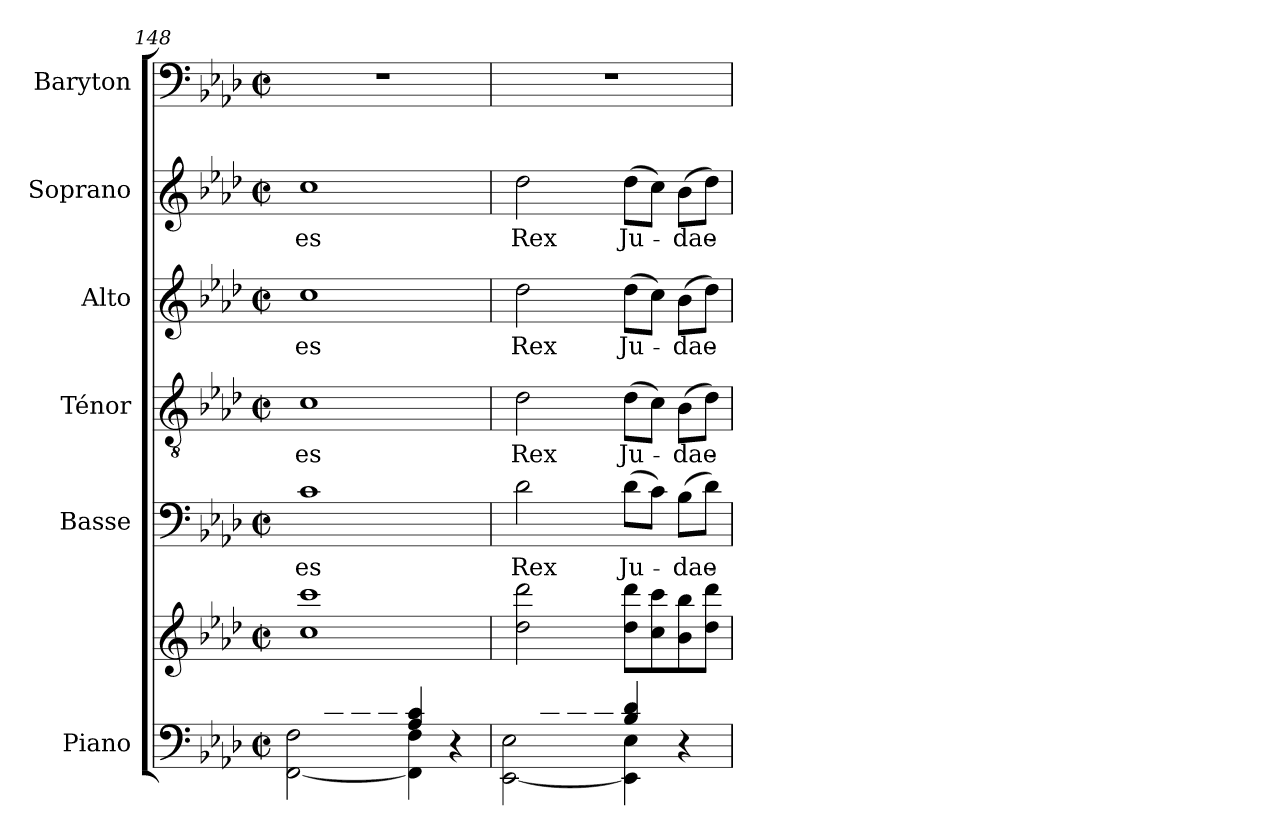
**kern	**kern	**kern	**text	**kern	**text	**kern	**text	**kern	**text	**kern
*part6	*part6	*part5	*part5	*part4	*part4	*part3	*part3	*part2	*part2	*part1
*staff7	*staff6	*staff5	*staff5	*staff4	*staff4	*staff3	*staff3	*staff2	*staff2	*staff1
*I"Piano	*	*I"Basse	*	*I"Ténor	*	*I"Alto	*	*I"Soprano	*	*I"Baryton
*I'Pno.	*	*I'B.	*	*I'T.	*	*I'Alt.	*	*I'So.	*	*I'Bar.
*clefF4	*clefG2	*clefF4	*	*clefGv2	*	*clefG2	*	*clefG2	*	*clefF4
*k[b-e-a-d-]	*k[b-e-a-d-]	*k[b-e-a-d-]	*	*k[b-e-a-d-]	*	*k[b-e-a-d-]	*	*k[b-e-a-d-]	*	*k[b-e-a-d-]
*M4/4	*M4/4	*M4/4	*	*M4/4	*	*M4/4	*	*M4/4	*	*M4/4
*met(c|)	*met(c|)	*met(c|)	*	*met(c|)	*	*met(c|)	*	*met(c|)	*	*met(c|)
=148	=148	=148	=148	=148	=148	=148	=148	=148	=148	=148
*^	*	*	*	*	*	*	*	*	*	*
!	!	!	!	!LO:LY:b	!	!LO:LY:b	!	!LO:LY:b	!	!LO:LY:b	!
8F/Lyy	[2FF\ 2F\	1cc 1ccc	1c	es	1c	es	1cc	es	1cc	es	1r
8A-/ 8c/	.	.	.	.	.	.	.	.	.	.	.
8A-/ 8c/	.	.	.	.	.	.	.	.	.	.	.
8A-/ 8c/J	.	.	.	.	.	.	.	.	.	.	.
4A-/ 4c/	4FF\] 4F\	.	.	.	.	.	.	.	.	.	.
4r	4ryy	.	.	.	.	.	.	.	.	.	.
!!LO:PB:g=z
=149	=149	=149	=149	=149	=149	=149	=149	=149	=149	=149	=149
!	!	!	!	!LO:LY:b	!	!LO:LY:b	!	!LO:LY:b	!	!LO:LY:b	!
8E-/Lyy	[2EE-\ 2E-\	2dd-\ 2ddd-\	2d-\	Rex	2d-\	Rex	2dd-\	Rex	2dd-\	Rex	1r
8B-/ 8d-/	.	.	.	.	.	.	.	.	.	.	.
8B-/ 8d-/	.	.	.	.	.	.	.	.	.	.	.
8B-/ 8d-/J	.	.	.	.	.	.	.	.	.	.	.
!	!	!	!	!LO:LY:b	!	!LO:LY:b	!	!LO:LY:b	!	!LO:LY:b	!
4B-/ 4d-/	4EE-\] 4E-\	8dd-\ 8ddd-\L	(8d-\L	Ju-	(8d-\L	Ju-	(8dd-\L	Ju-	(8dd-\L	Ju-	.
.	.	8cc\ 8ccc\	8c\J)	.	8c\J)	.	8cc\J)	.	8cc\J)	.	.
!	!	!	!	!LO:LY:b	!	!LO:LY:b	!	!LO:LY:b	!	!LO:LY:b	!
4r	4ryy	8b-\ 8bb-\	(8B-\L	-dae-	(8B-\L	-dae-	(8b-\L	-dae-	(8b-\L	-dae-	.
.	.	8dd-\ 8ddd-\J	8d-\J)	.	8d-\J)	.	8dd-\J)	.	8dd-\J)	.	.
*v	*v	*	*	*	*	*	*	*	*	*	*
=	=	=	=	=	=	=	=	=	=	=
*-	*-	*-	*-	*-	*-	*-	*-	*-	*-	*-
